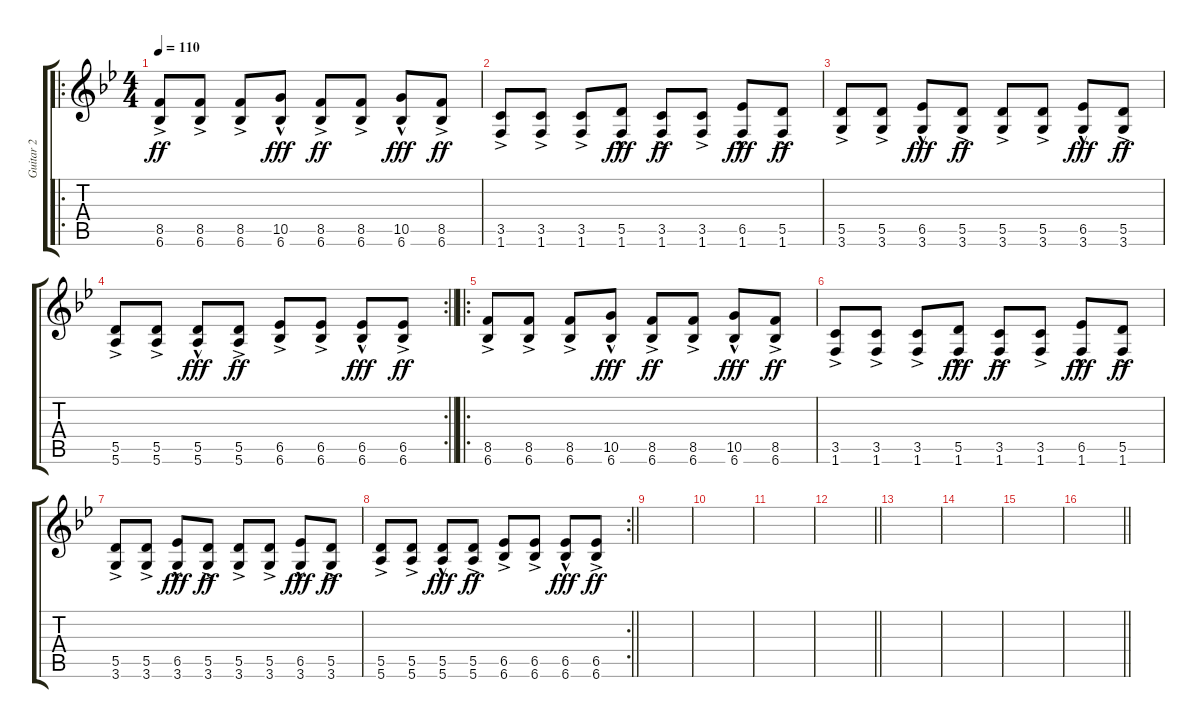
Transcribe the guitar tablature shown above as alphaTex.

\track ("Guitar 2" "Guitar 2") {instrument electricguitarjazz}
\staff {score tabs}
\tuning (E4 B3 G3 D3 A2 E2) {hide}
\ro
\ts (4 4)
\tempo 110
\clef g2
\ks bb
(8.5{ac} 6.6{ac}).8{dy ff} (8.5{ac} 6.6{ac}).8 (8.5{ac} 6.6{ac}).8 (10.5{hac} 6.6{hac}).8{dy fff} (8.5{ac} 6.6{ac}).8{dy ff} (8.5{ac} 6.6{ac}).8 (10.5{hac} 6.6{hac}).8{dy fff} (8.5{ac} 6.6{ac}).8{dy ff} |
(3.5{ac} 1.6{ac}).8 (3.5{ac} 1.6{ac}).8 (3.5{ac} 1.6{ac}).8 (5.5{hac} 1.6{hac}).8{dy fff} (3.5{ac} 1.6{ac}).8{dy ff} (3.5{ac} 1.6{ac}).8 (6.5{hac} 1.6{hac}).8{dy fff} (5.5{ac} 1.6{ac}).8{dy ff} |
(5.5{ac} 3.6{ac}).8 (5.5{ac} 3.6{ac}).8 (6.5{hac} 3.6{hac}).8{dy fff} (5.5{ac} 3.6{ac}).8{dy ff} (5.5{ac} 3.6{ac}).8 (5.5{ac} 3.6{ac}).8 (6.5{hac} 3.6{hac}).8{dy fff} (5.5{ac} 3.6{ac}).8{dy ff} |
\rc 2
\barLineRight lightlight
(5.5{ac} 5.6{ac}).8 (5.5{ac} 5.6{ac}).8 (5.5{hac} 5.6{hac}).8{dy fff} (5.5{ac} 5.6{ac}).8{dy ff} (6.5{ac} 6.6{ac}).8 (6.5{ac} 6.6{ac}).8 (6.5{hac} 6.6{hac}).8{dy fff} (6.5{ac} 6.6{ac}).8{dy ff} |
\ro
(8.5{ac} 6.6{ac}).8 (8.5{ac} 6.6{ac}).8 (8.5{ac} 6.6{ac}).8 (10.5{hac} 6.6{hac}).8{dy fff} (8.5{ac} 6.6{ac}).8{dy ff} (8.5{ac} 6.6{ac}).8 (10.5{hac} 6.6{hac}).8{dy fff} (8.5{ac} 6.6{ac}).8{dy ff} |
(3.5{ac} 1.6{ac}).8 (3.5{ac} 1.6{ac}).8 (3.5{ac} 1.6{ac}).8 (5.5{hac} 1.6{hac}).8{dy fff} (3.5{ac} 1.6{ac}).8{dy ff} (3.5{ac} 1.6{ac}).8 (6.5{hac} 1.6{hac}).8{dy fff} (5.5{ac} 1.6{ac}).8{dy ff} |
(5.5{ac} 3.6{ac}).8 (5.5{ac} 3.6{ac}).8 (6.5{hac} 3.6{hac}).8{dy fff} (5.5{ac} 3.6{ac}).8{dy ff} (5.5{ac} 3.6{ac}).8 (5.5{ac} 3.6{ac}).8 (6.5{hac} 3.6{hac}).8{dy fff} (5.5{ac} 3.6{ac}).8{dy ff} |
\rc 2
\barLineRight lightlight
(5.5{ac} 5.6{ac}).8 (5.5{ac} 5.6{ac}).8 (5.5{hac} 5.6{hac}).8{dy fff} (5.5{ac} 5.6{ac}).8{dy ff} (6.5{ac} 6.6{ac}).8 (6.5{ac} 6.6{ac}).8 (6.5{hac} 6.6{hac}).8{dy fff} (6.5{ac} 6.6{ac}).8{dy ff} |
|
|
|
\barLineRight lightlight
|
|
|
|
\barLineRight lightlight
